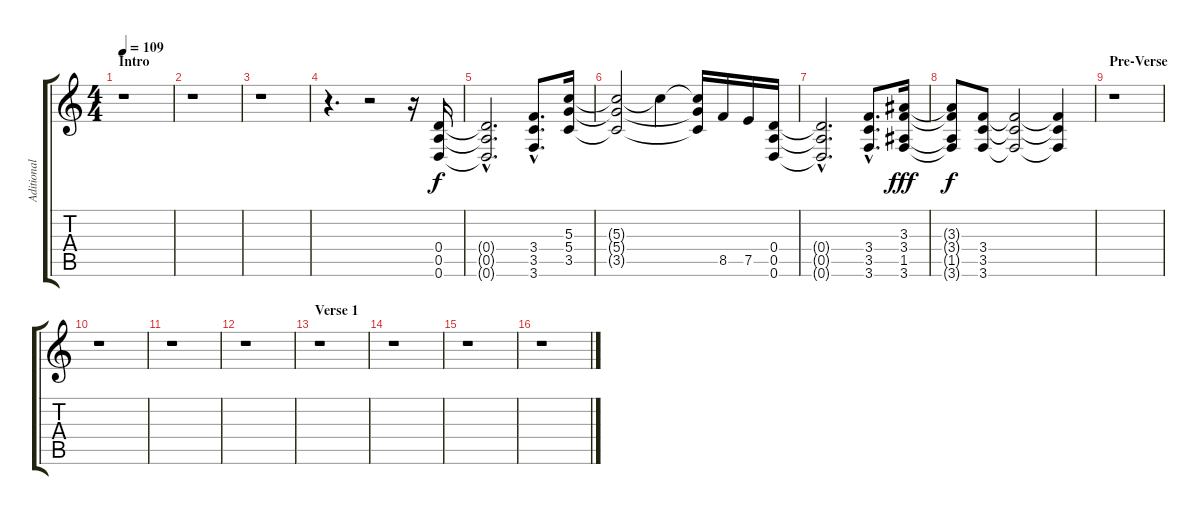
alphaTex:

\track ("Aditional Guitar" "Aditional ") {instrument distortionguitar}
\staff {score tabs}
\tuning (E4 B3 G3 D3 A2 D2) {hide}
\ts (4 4)
\section ("" "Intro")
\tempo 109
\clef g2
\ks c
r.1{dy f instrument distortionguitar} |
r.1 |
r.1 |
r.4{d} r.2 r.16 (0.4 0.5 0.6).16 |
(0.4{hac t} 0.5{hac t} 0.6{hac t}).2{d} (3.4{hac} 3.5{hac} 3.6{hac}).8{d} (5.3 5.4 3.5).16 |
(5.3{t} 5.4{t} 3.5{t}).2 5.3{t}.4 (5.3{t} 5.4{t} 3.5{t}).16 8.5.16 7.5.16 (0.4 0.5 0.6).16 |
(0.4{hac t} 0.5{hac t} 0.6{hac t}).2{d} (3.4{hac} 3.5{hac} 3.6{hac}).8{d} (3.3 3.4 1.5 3.6).16{dy fff} |
(3.3{t} 3.4{t} 1.5{t} 3.6{t}).8{dy f} (3.4 3.5 3.6).8 (3.4{t} 3.5{t} 3.6{t}).2 (3.4{t} 3.5{t} 3.6{t}).4 |
\section ("" "Pre-Verse")
r.1 |
r.1 |
r.1 |
r.1 |
\section ("" "Verse 1")
r.1 |
r.1 |
r.1 |
r.1
